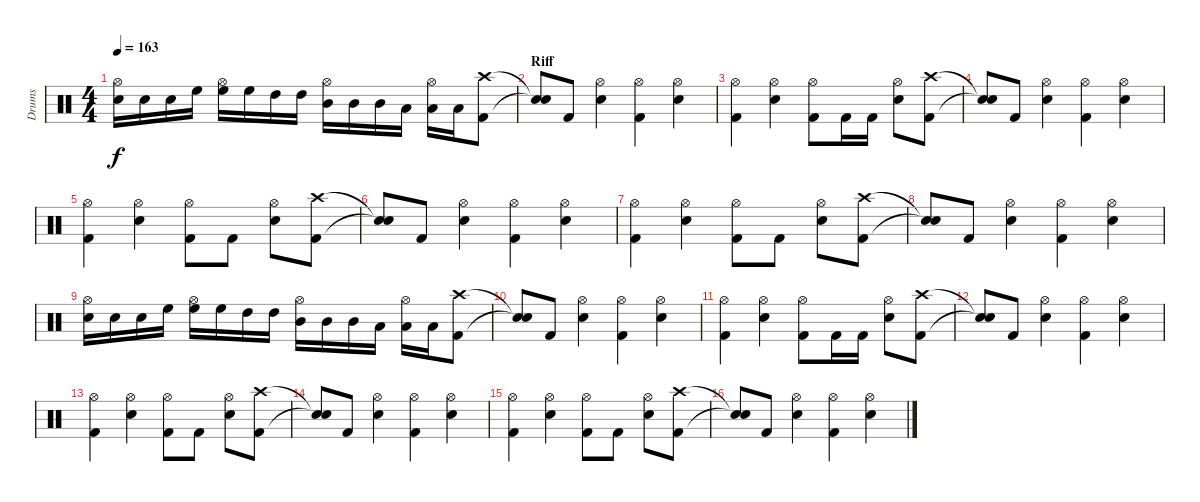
\track ("Drums" "Drums") {instrument percussion}
\staff {score}
\articulation defaults
\ts (4 4)
\tempo 163
\clef neutral
\ks c
("Snare (hit) 2" "Hi-Hat (open)").16{dy f} "Snare (hit) 2".16 "Snare (hit) 2".16 "High Floor Tom (hit)".16 ("Hi-Hat (open)" "High Floor Tom (hit)").16 "High Floor Tom (hit)".16 "High Tom (hit)".16 "High Tom (hit)".16 ("Hi-Hat (open)" "Mid Tom (hit)").16 "Mid Tom (hit)".16 "Mid Tom (hit)".16 "Low Tom (hit)".16 ("Low Tom (hit)" "Hi-Hat (open)").16 "Low Tom (hit)".16 ("Kick (hit) 2" "Crash high (hit)").8 |
\section ("" "Riff")
("Snare (hit)"{t} "Snare (hit)"{t}).8 "Kick (hit) 2".8 ("Snare (hit) 2" "Hi-Hat (open)").4 ("Kick (hit) 2" "Hi-Hat (open)").4 ("Snare (hit) 2" "Hi-Hat (open)").4 |
("Kick (hit) 2" "Hi-Hat (open)").4 ("Snare (hit) 2" "Hi-Hat (open)").4 ("Kick (hit) 2" "Hi-Hat (open)").8 "Kick (hit) 2".16 "Kick (hit) 2".16 ("Snare (hit) 2" "Hi-Hat (open)").8 ("Kick (hit) 2" "Crash high (hit)").8 |
("Snare (hit)"{t} "Snare (hit)"{t}).8 "Kick (hit) 2".8 ("Snare (hit) 2" "Hi-Hat (open)").4 ("Kick (hit) 2" "Hi-Hat (open)").4 ("Snare (hit) 2" "Hi-Hat (open)").4 |
("Kick (hit) 2" "Hi-Hat (open)").4 ("Snare (hit) 2" "Hi-Hat (open)").4 ("Kick (hit) 2" "Hi-Hat (open)").8 "Kick (hit) 2".8 ("Snare (hit) 2" "Hi-Hat (open)").8 ("Kick (hit) 2" "Crash high (hit)").8 |
("Snare (hit)"{t} "Snare (hit)"{t}).8 "Kick (hit) 2".8 ("Snare (hit) 2" "Hi-Hat (open)").4 ("Kick (hit) 2" "Hi-Hat (open)").4 ("Snare (hit) 2" "Hi-Hat (open)").4 |
("Kick (hit) 2" "Hi-Hat (open)").4 ("Snare (hit) 2" "Hi-Hat (open)").4 ("Kick (hit) 2" "Hi-Hat (open)").8 "Kick (hit) 2".8 ("Snare (hit) 2" "Hi-Hat (open)").8 ("Kick (hit) 2" "Crash high (hit)").8 |
("Snare (hit)"{t} "Snare (hit)"{t}).8 "Kick (hit) 2".8 ("Snare (hit) 2" "Hi-Hat (open)").4 ("Kick (hit) 2" "Hi-Hat (open)").4 ("Snare (hit) 2" "Hi-Hat (open)").4 |
("Snare (hit) 2" "Hi-Hat (open)").16 "Snare (hit) 2".16 "Snare (hit) 2".16 "High Floor Tom (hit)".16 ("Hi-Hat (open)" "High Floor Tom (hit)").16 "High Floor Tom (hit)".16 "High Tom (hit)".16 "High Tom (hit)".16 ("Hi-Hat (open)" "Mid Tom (hit)").16 "Mid Tom (hit)".16 "Mid Tom (hit)".16 "Low Tom (hit)".16 ("Low Tom (hit)" "Hi-Hat (open)").16 "Low Tom (hit)".16 ("Kick (hit) 2" "Crash high (hit)").8 |
("Snare (hit)"{t} "Snare (hit)"{t}).8 "Kick (hit) 2".8 ("Snare (hit) 2" "Hi-Hat (open)").4 ("Kick (hit) 2" "Hi-Hat (open)").4 ("Snare (hit) 2" "Hi-Hat (open)").4 |
("Kick (hit) 2" "Hi-Hat (open)").4 ("Snare (hit) 2" "Hi-Hat (open)").4 ("Kick (hit) 2" "Hi-Hat (open)").8 "Kick (hit) 2".16 "Kick (hit) 2".16 ("Snare (hit) 2" "Hi-Hat (open)").8 ("Kick (hit) 2" "Crash high (hit)").8 |
("Snare (hit)"{t} "Snare (hit)"{t}).8 "Kick (hit) 2".8 ("Snare (hit) 2" "Hi-Hat (open)").4 ("Kick (hit) 2" "Hi-Hat (open)").4 ("Snare (hit) 2" "Hi-Hat (open)").4 |
("Kick (hit) 2" "Hi-Hat (open)").4 ("Snare (hit) 2" "Hi-Hat (open)").4 ("Kick (hit) 2" "Hi-Hat (open)").8 "Kick (hit) 2".8 ("Snare (hit) 2" "Hi-Hat (open)").8 ("Kick (hit) 2" "Crash high (hit)").8 |
("Snare (hit)"{t} "Snare (hit)"{t}).8 "Kick (hit) 2".8 ("Snare (hit) 2" "Hi-Hat (open)").4 ("Kick (hit) 2" "Hi-Hat (open)").4 ("Snare (hit) 2" "Hi-Hat (open)").4 |
("Kick (hit) 2" "Hi-Hat (open)").4 ("Snare (hit) 2" "Hi-Hat (open)").4 ("Kick (hit) 2" "Hi-Hat (open)").8 "Kick (hit) 2".8 ("Snare (hit) 2" "Hi-Hat (open)").8 ("Kick (hit) 2" "Crash high (hit)").8 |
("Snare (hit)"{t} "Snare (hit)"{t}).8 "Kick (hit) 2".8 ("Snare (hit) 2" "Hi-Hat (open)").4 ("Kick (hit) 2" "Hi-Hat (open)").4 ("Snare (hit) 2" "Hi-Hat (open)").4
